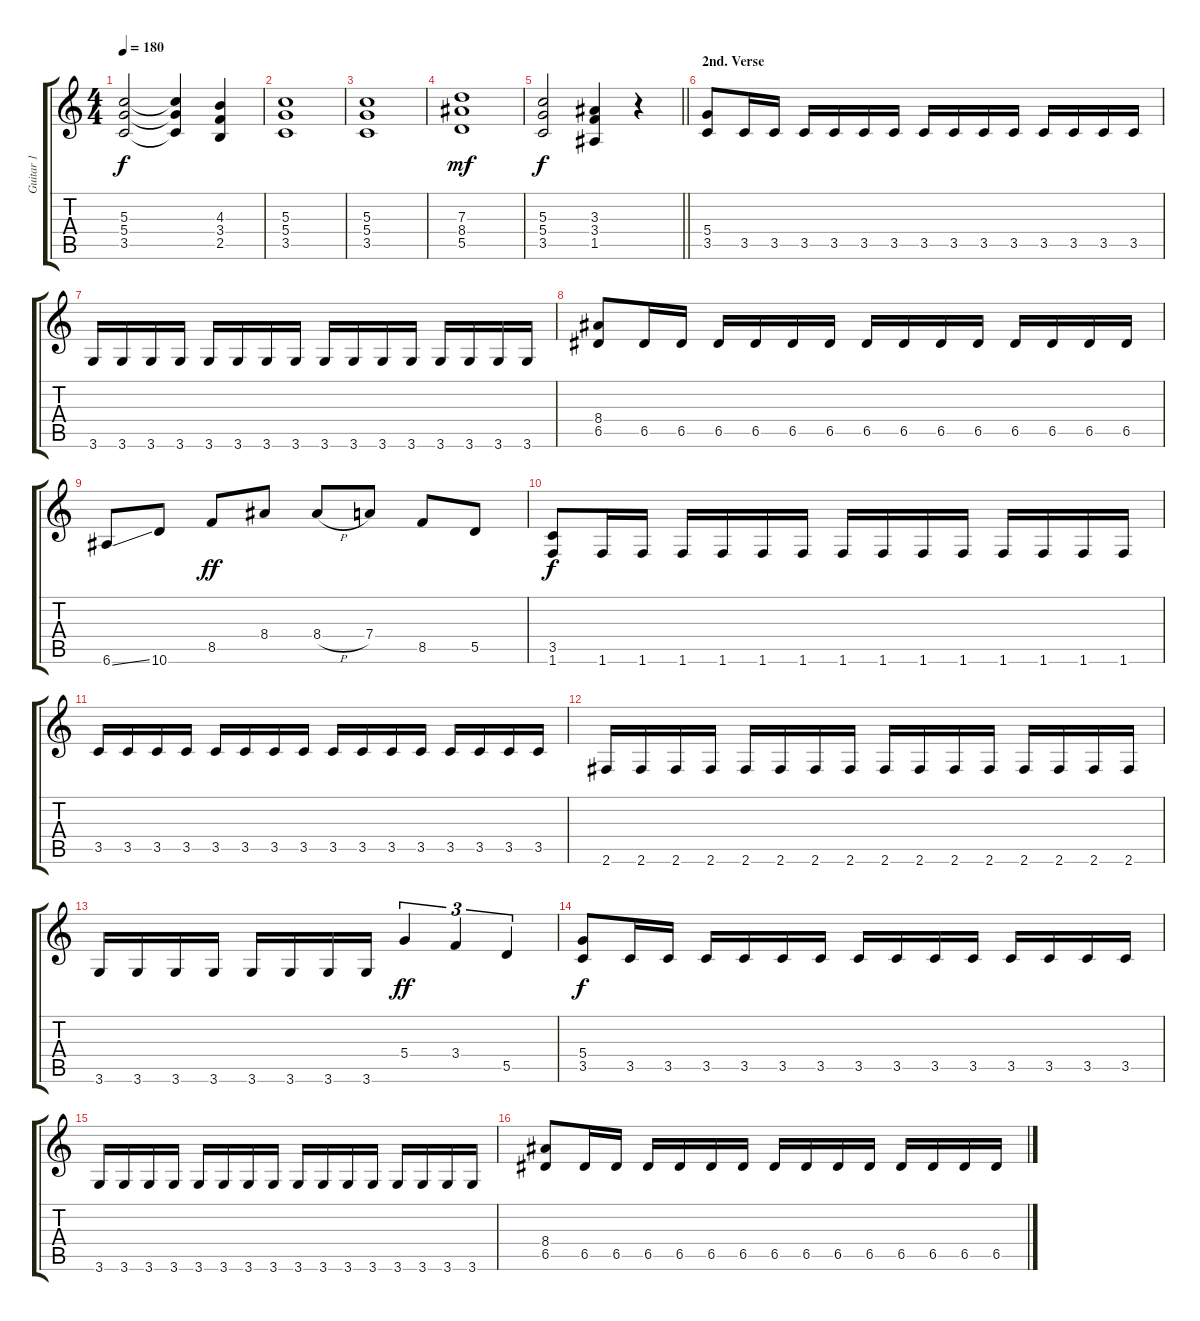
\track ("Guitar 1" "Guitar 1") {instrument overdrivenguitar}
\staff {score tabs}
\tuning (E4 B3 G3 D3 A2 E2) {hide}
\ts (4 4)
\tempo 180
\clef g2
\ks c
(5.3 5.4 3.5).2{dy f} (5.3{t} 5.4{t} 3.5{t}).4 (4.3 3.4 2.5).4 |
(5.3 5.4 3.5).1 |
(5.3 5.4 3.5).1 |
(7.3 8.4 5.5).1{dy mf} |
\barLineRight lightlight
(5.3 5.4 3.5).2{dy f} (3.3 3.4 1.5).4 r.4 |
\section ("" "2nd. Verse")
(5.4 3.5).8 3.5.16 3.5.16 3.5.16 3.5.16 3.5.16 3.5.16 3.5.16 3.5.16 3.5.16 3.5.16 3.5.16 3.5.16 3.5.16 3.5.16 |
3.6.16 3.6.16 3.6.16 3.6.16 3.6.16 3.6.16 3.6.16 3.6.16 3.6.16 3.6.16 3.6.16 3.6.16 3.6.16 3.6.16 3.6.16 3.6.16 |
(8.4 6.5).8 6.5.16 6.5.16 6.5.16 6.5.16 6.5.16 6.5.16 6.5.16 6.5.16 6.5.16 6.5.16 6.5.16 6.5.16 6.5.16 6.5.16 |
6.6{ss}.8 10.6.8 8.5.8{dy ff} 8.4.8 8.4{h}.8 7.4.8 8.5.8 5.5.8 |
(3.5 1.6).8{dy f} 1.6.16 1.6.16 1.6.16 1.6.16 1.6.16 1.6.16 1.6.16 1.6.16 1.6.16 1.6.16 1.6.16 1.6.16 1.6.16 1.6.16 |
3.5.16 3.5.16 3.5.16 3.5.16 3.5.16 3.5.16 3.5.16 3.5.16 3.5.16 3.5.16 3.5.16 3.5.16 3.5.16 3.5.16 3.5.16 3.5.16 |
2.6.16 2.6.16 2.6.16 2.6.16 2.6.16 2.6.16 2.6.16 2.6.16 2.6.16 2.6.16 2.6.16 2.6.16 2.6.16 2.6.16 2.6.16 2.6.16 |
3.6.16 3.6.16 3.6.16 3.6.16 3.6.16 3.6.16 3.6.16 3.6.16 5.4.4{tu (3 2) dy ff} 3.4.4{tu (3 2)} 5.5.4{tu (3 2)} |
(5.4 3.5).8{dy f} 3.5.16 3.5.16 3.5.16 3.5.16 3.5.16 3.5.16 3.5.16 3.5.16 3.5.16 3.5.16 3.5.16 3.5.16 3.5.16 3.5.16 |
3.6.16 3.6.16 3.6.16 3.6.16 3.6.16 3.6.16 3.6.16 3.6.16 3.6.16 3.6.16 3.6.16 3.6.16 3.6.16 3.6.16 3.6.16 3.6.16 |
(8.4 6.5).8 6.5.16 6.5.16 6.5.16 6.5.16 6.5.16 6.5.16 6.5.16 6.5.16 6.5.16 6.5.16 6.5.16 6.5.16 6.5.16 6.5.16
